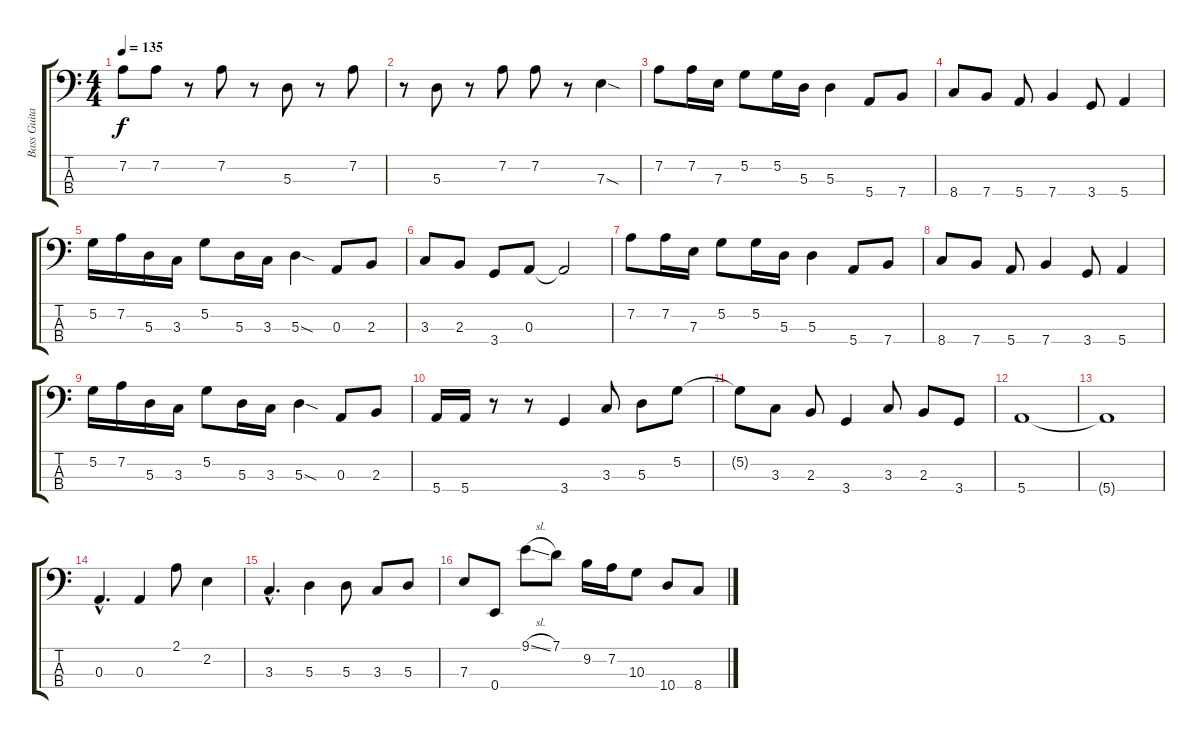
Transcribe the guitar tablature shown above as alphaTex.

\track ("Bass Guitar (Geddy Lee)" "Bass Guita") {instrument electricbassfinger}
\staff {score tabs}
\tuning (G2 D2 A1 E1) {hide}
\ts (4 4)
\tempo 135
\clef f4
\ks c
7.2.8{dy f} 7.2.8 r.8 7.2.8 r.8 5.3.8 r.8 7.2.8 |
r.8 5.3.8 r.8 7.2.8 7.2.8 r.8 7.3{sod}.4 |
7.2.8 7.2.16 7.3.16 5.2.8 5.2.16 5.3.16 5.3.4 5.4.8 7.4.8 |
8.4.8 7.4.8 5.4.8 7.4.4 3.4.8 5.4.4 |
5.2.16 7.2.16 5.3.16 3.3.16 5.2.8 5.3.16 3.3.16 5.3{sod}.4 0.3.8 2.3.8 |
3.3.8 2.3.8 3.4.8 0.3.8 0.3{t}.2 |
7.2.8 7.2.16 7.3.16 5.2.8 5.2.16 5.3.16 5.3.4 5.4.8 7.4.8 |
8.4.8 7.4.8 5.4.8 7.4.4 3.4.8 5.4.4 |
5.2.16 7.2.16 5.3.16 3.3.16 5.2.8 5.3.16 3.3.16 5.3{sod}.4 0.3.8 2.3.8 |
5.4.16 5.4.16 r.8 r.8 3.4.4 3.3.8 5.3.8 5.2.8 |
5.2{t}.8 3.3.8 2.3.8 3.4.4 3.3.8 2.3.8 3.4.8 |
5.4.1 |
5.4{t}.1 |
0.3{hac}.4{d} 0.3.4 2.1.8 2.2.4 |
3.3{hac}.4{d} 5.3.4 5.3.8 3.3.8 5.3.8 |
7.3.8 0.4.8 9.1{sl}.8 7.1.8 9.2.16 7.2.16 10.3.8 10.4.8 8.4.8
